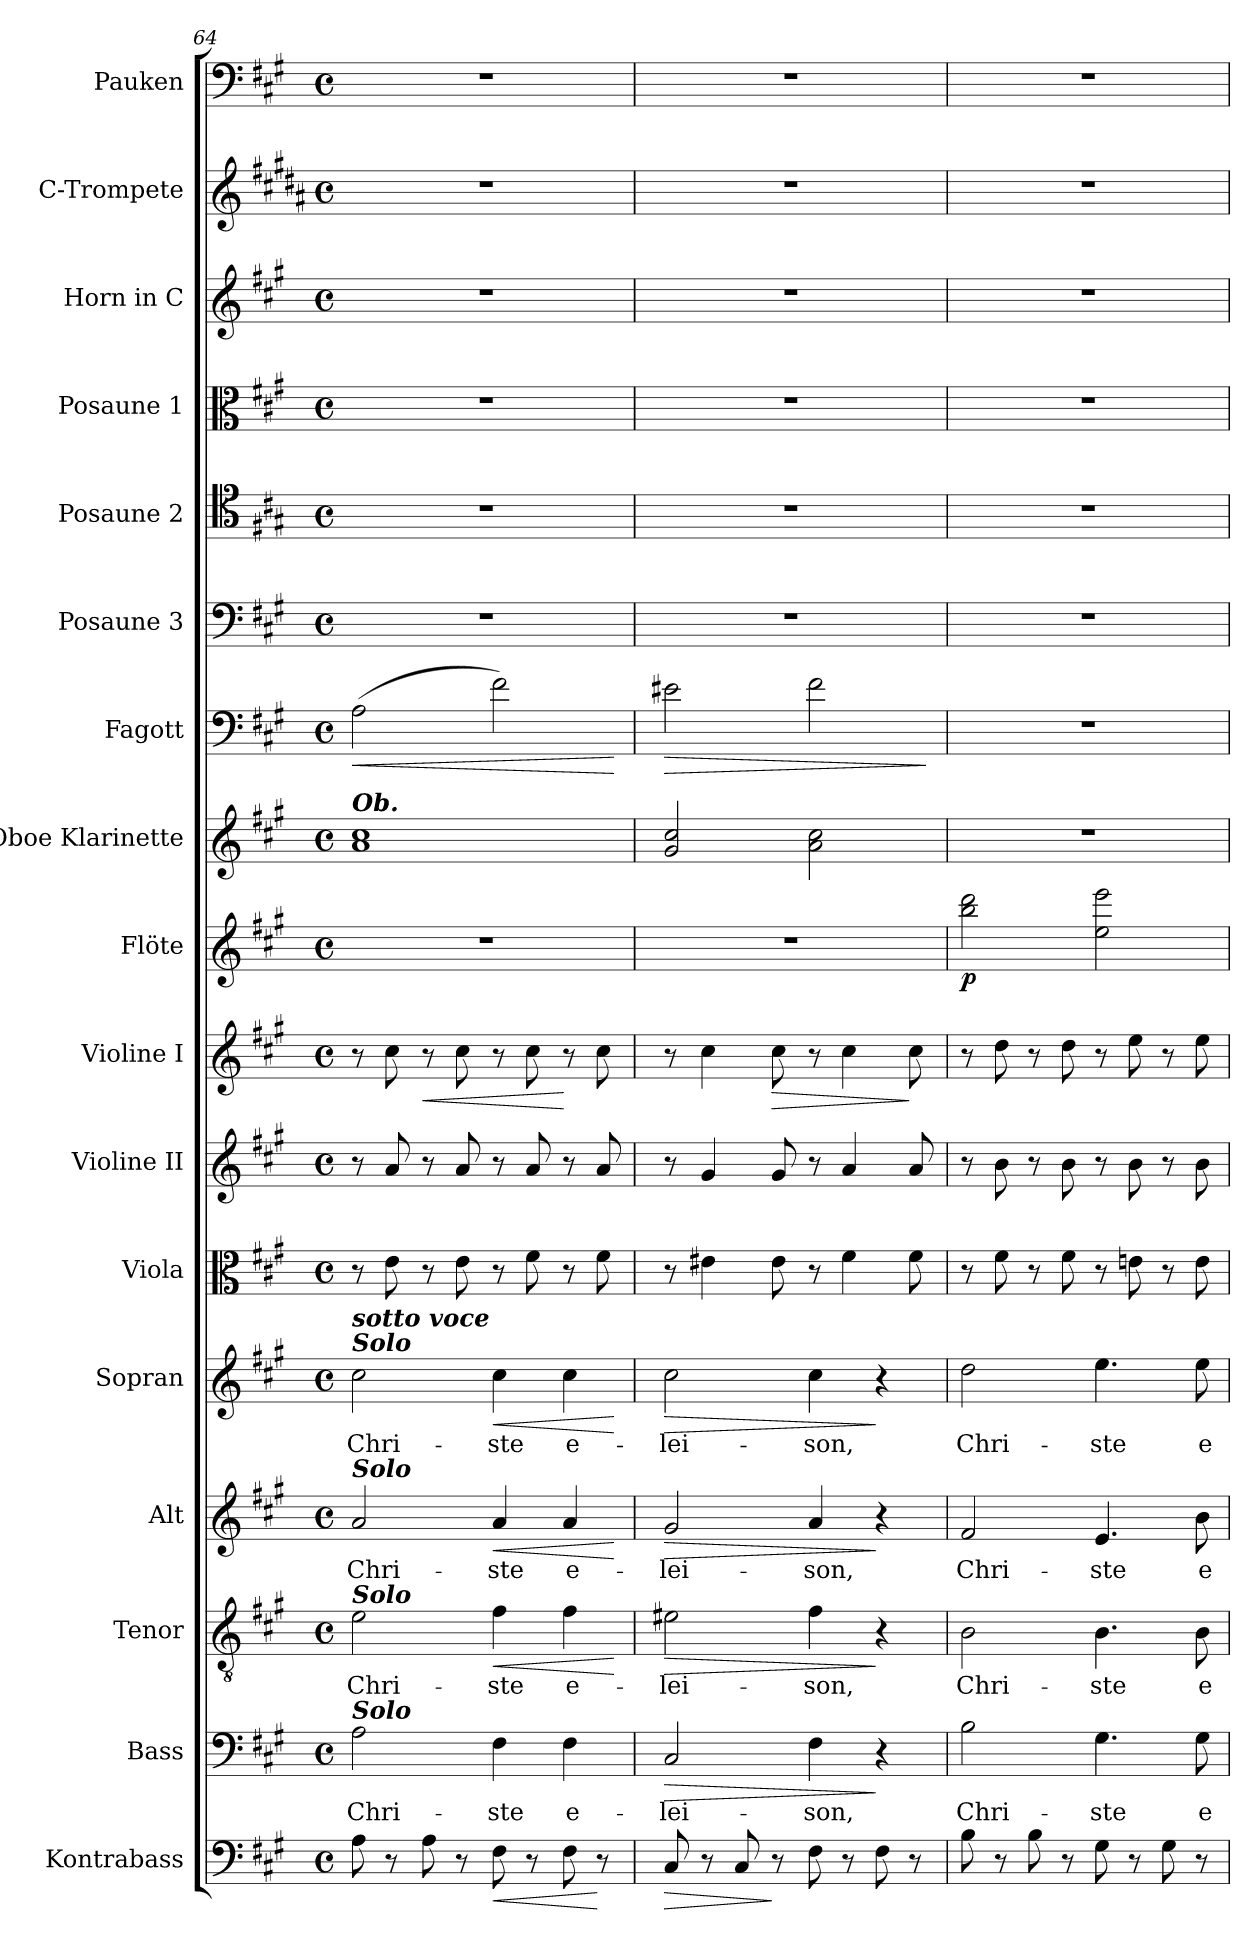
**kern	**dynam	**kern	**text	**dynam	**kern	**text	**dynam	**kern	**text	**dynam	**kern	**text	**dynam	**kern	**kern	**kern	**dynam	**kern	**dynam	**kern	**kern	**dynam	**kern	**kern	**kern	**kern	**kern	**kern
*part17	*part17	*part16	*part16	*part16	*part15	*part15	*part15	*part14	*part14	*part14	*part13	*part13	*part13	*part12	*part11	*part10	*part10	*part9	*part9	*part8	*part7	*part7	*part6	*part5	*part4	*part3	*part2	*part1
*staff17	*staff17	*staff16	*staff16	*staff16	*staff15	*staff15	*staff15	*staff14	*staff14	*staff14	*staff13	*staff13	*staff13	*staff12	*staff11	*staff10	*staff10	*staff9	*staff9	*staff8	*staff7	*staff7	*staff6	*staff5	*staff4	*staff3	*staff2	*staff1
*I"Kontrabass	*	*I"Bass	*	*	*I"Tenor	*	*	*I"Alt	*	*	*I"Sopran	*	*	*I"Viola	*I"Violine II	*I"Violine I	*	*I"Flöte	*	*I"Oboe Klarinette	*I"Fagott	*	*I"Posaune 3	*I"Posaune 2	*I"Posaune 1	*I"Horn in C	*I"C-Trompete	*I"Pauken
*I'Kb.	*	*I'B.	*	*	*I'T.	*	*	*I'A.	*	*	*I'S.	*	*	*I'Vla.	*I'Vl. II	*I'Vl. I	*	*I'Fl.	*	*I'Ob.	*I'Fg.	*	*I'Pos. 3	*I'Pos. 2	*I'Pos. 1	*I'Hrn.	*I'C Trp.	*I'Pk.
*clefF4	*	*clefF4	*	*	*clefGv2	*	*	*clefG2	*	*	*clefG2	*	*	*clefC3	*clefG2	*clefG2	*	*clefG2	*	*clefG2	*clefF4	*	*clefF4	*clefC4	*clefC3	*clefG2	*clefG2	*clefF4
*ITrd7c12	*	*	*	*	*	*	*	*	*	*	*	*	*	*	*	*	*	*	*	*	*	*	*	*	*	*ITrd7c12	*ITrd1c2	*
*k[f#c#g#]	*	*k[f#c#g#]	*	*	*k[f#c#g#]	*	*	*k[f#c#g#]	*	*	*k[f#c#g#]	*	*	*k[f#c#g#]	*k[f#c#g#]	*k[f#c#g#]	*	*k[f#c#g#]	*	*k[f#c#g#]	*k[f#c#g#]	*	*k[f#c#g#]	*k[f#c#g#]	*k[f#c#g#]	*k[f#c#g#]	*k[f#c#g#]	*k[f#c#g#]
*A:	*	*A:	*	*	*A:	*	*	*A:	*	*	*A:	*	*	*A:	*A:	*A:	*	*A:	*	*A:	*A:	*	*A:	*A:	*A:	*A:	*A:	*A:
*M4/4	*	*M4/4	*	*	*M4/4	*	*	*M4/4	*	*	*M4/4	*	*	*M4/4	*M4/4	*M4/4	*	*M4/4	*	*M4/4	*M4/4	*	*M4/4	*M4/4	*M4/4	*M4/4	*M4/4	*M4/4
*met(c)	*	*met(c)	*	*	*met(c)	*	*	*met(c)	*	*	*met(c)	*	*	*met(c)	*met(c)	*met(c)	*	*met(c)	*	*met(c)	*met(c)	*	*met(c)	*met(c)	*met(c)	*met(c)	*met(c)	*met(c)
=64	=64	=64	=64	=64	=64	=64	=64	=64	=64	=64	=64	=64	=64	=64	=64	=64	=64	=64	=64	=64	=64	=64	=64	=64	=64	=64	=64	=64
!	!	!	!	!	!	!	!	!	!	!	!	!	!	!	!	!	!	!	!	!LO:TX:a:Bi:t=Ob.	!	!	!	!	!	!	!	!
!	!	!	!	!	!	!	!	!	!	!	!LO:TX:a:Bi:t=Solo	!	!	!	!	!	!	!	!	!	!	!	!	!	!	!	!	!
!	!	!	!	!	!	!	!	!	!	!	!LO:TX:a:Bi:t=sotto voce	!	!	!	!	!	!	!	!	!	!	!	!	!	!	!	!	!
!	!	!	!	!	!	!	!	!LO:TX:a:Bi:t=Solo	!	!	!	!	!	!	!	!	!	!	!	!	!	!	!	!	!	!	!	!
!	!	!	!	!	!LO:TX:a:Bi:t=Solo	!	!	!	!	!	!	!	!	!	!	!	!	!	!	!	!	!	!	!	!	!	!	!
!	!	!LO:TX:a:Bi:t=Solo	!	!	!	!	!	!	!	!	!	!	!	!	!	!	!	!	!	!	!	!	!	!	!	!	!	!
!	!	!	!LO:LY:b	!	!	!LO:LY:b	!	!	!LO:LY:b	!	!	!LO:LY:b	!	!	!	!	!	!	!	!	!	!LO:HP:b	!	!	!	!	!	!
8AA\	.	2A\	Chri-	.	2e\	Chri-	.	2a/	Chri-	.	2cc#\	Chri-	.	8r	8r	8r	.	1r	.	1a 1cc#	(>2A\	<	1r	1r	1r	1r	1r	1r
8r	.	.	.	.	.	.	.	.	.	.	.	.	.	8e\	8a/	8cc#\	.	.	.	.	.	.	.	.	.	.	.	.
!	!	!	!	!	!	!	!	!	!	!	!	!	!	!	!	!	!LO:HP:b	!	!	!	!	!	!	!	!	!	!	!
8AA\	.	.	.	.	.	.	.	.	.	.	.	.	.	8r	8r	8r	<	.	.	.	.	.	.	.	.	.	.	.
8r	.	.	.	.	.	.	.	.	.	.	.	.	.	8e\	8a/	8cc#\	.	.	.	.	.	.	.	.	.	.	.	.
!	!LO:HP:b	!	!LO:LY:b	!	!	!LO:LY:b	!LO:HP:b	!	!LO:LY:b	!LO:HP:b	!	!LO:LY:b	!LO:HP:b	!	!	!	!	!	!	!	!	!	!	!	!	!	!	!
8FF#\	<	4F#\	-ste	.	4f#\	-ste	<	4a/	-ste	<	4cc#\	-ste	<	8r	8r	8r	.	.	.	.	2f#\)	.	.	.	.	.	.	.
8r	.	.	.	.	.	.	.	.	.	.	.	.	.	8f#\	8a/	8cc#\	.	.	.	.	.	.	.	.	.	.	.	.
!	!	!	!LO:LY:b	!	!	!LO:LY:b	!	!	!LO:LY:b	!	!	!LO:LY:b	!	!	!	!	!	!	!	!	!	!	!	!	!	!	!	!
8FF#\	.	4F#\	e-	.	4f#\	e-	.	4a/	e-	.	4cc#\	e-	.	8r	8r	8r	[	.	.	.	.	.	.	.	.	.	.	.
8r	[	.	.	.	.	.	.	.	.	.	.	.	.	8f#\	8a/	8cc#\	.	.	.	.	.	.	.	.	.	.	.	.
.	.	.	.	.	.	.	[	.	.	[	.	.	[	.	.	.	.	.	.	.	.	[	.	.	.	.	.	.
=65	=65	=65	=65	=65	=65	=65	=65	=65	=65	=65	=65	=65	=65	=65	=65	=65	=65	=65	=65	=65	=65	=65	=65	=65	=65	=65	=65	=65
!	!LO:HP:b	!	!LO:LY:b	!LO:HP:b	!	!LO:LY:b	!LO:HP:b	!	!LO:LY:b	!LO:HP:b	!	!LO:LY:b	!LO:HP:b	!	!	!	!	!	!	!	!	!LO:HP:b	!	!	!	!	!	!
8CC#/	>	2C#/	-lei-	>	2e#X\	-lei-	>	2g#/	-lei-	>	2cc#\	-lei-	>	8r	8r	8r	.	1r	.	2g#/ 2cc#/	2e#X\	>	1r	1r	1r	1r	1r	1r
8r	.	.	.	.	.	.	.	.	.	.	.	.	.	4e#X\	4g#/	4cc#\	.	.	.	.	.	.	.	.	.	.	.	.
8CC#/	.	.	.	.	.	.	.	.	.	.	.	.	.	.	.	.	.	.	.	.	.	.	.	.	.	.	.	.
!	!	!	!	!	!	!	!	!	!	!	!	!	!	!	!	!	!LO:HP:b	!	!	!	!	!	!	!	!	!	!	!
8r	]	.	.	.	.	.	.	.	.	.	.	.	.	8e#\	8g#/	8cc#\	>	.	.	.	.	.	.	.	.	.	.	.
!	!	!	!LO:LY:b	!	!	!LO:LY:b	!	!	!LO:LY:b	!	!	!LO:LY:b	!	!	!	!	!	!	!	!	!	!	!	!	!	!	!	!
8FF#\	.	4F#\	-son,	.	4f#\	-son,	.	4a/	-son,	.	4cc#\	-son,	.	8r	8r	8r	.	.	.	2a\ 2cc#\	2f#\	.	.	.	.	.	.	.
8r	.	.	.	.	.	.	.	.	.	.	.	.	.	4f#\	4a/	4cc#\	.	.	.	.	.	.	.	.	.	.	.	.
8FF#\	.	4r	.	]	4r	.	]	4r	.	]	4r	.	]	.	.	.	.	.	.	.	.	.	.	.	.	.	.	.
8r	.	.	.	.	.	.	.	.	.	.	.	.	.	8f#\	8a/	8cc#\	]	.	.	.	.	.	.	.	.	.	.	.
.	.	.	.	.	.	.	.	.	.	.	.	.	.	.	.	.	.	.	.	.	.	]	.	.	.	.	.	.
=66	=66	=66	=66	=66	=66	=66	=66	=66	=66	=66	=66	=66	=66	=66	=66	=66	=66	=66	=66	=66	=66	=66	=66	=66	=66	=66	=66	=66
!	!	!	!LO:LY:b	!	!	!LO:LY:b	!	!	!LO:LY:b	!	!	!LO:LY:b	!	!	!	!	!	!	!LO:DY:b	!	!	!	!	!	!	!	!	!
8BB\	.	2B\	Chri-	.	2B\	Chri-	.	2f#/	Chri-	.	2dd\	Chri-	.	8r	8r	8r	.	2bb\ 2ddd\	p	1r	1r	.	1r	1r	1r	1r	1r	1r
8r	.	.	.	.	.	.	.	.	.	.	.	.	.	8f#\	8b\	8dd\	.	.	.	.	.	.	.	.	.	.	.	.
8BB\	.	.	.	.	.	.	.	.	.	.	.	.	.	8r	8r	8r	.	.	.	.	.	.	.	.	.	.	.	.
8r	.	.	.	.	.	.	.	.	.	.	.	.	.	8f#\	8b\	8dd\	.	.	.	.	.	.	.	.	.	.	.	.
!	!	!	!LO:LY:b	!	!	!LO:LY:b	!	!	!LO:LY:b	!	!	!LO:LY:b	!	!	!	!	!	!	!	!	!	!	!	!	!	!	!	!
8GG#\	.	4.G#\	-ste	.	4.B\	-ste	.	4.e/	-ste	.	4.ee\	-ste	.	8r	8r	8r	.	2ee\ 2eee\	.	.	.	.	.	.	.	.	.	.
8r	.	.	.	.	.	.	.	.	.	.	.	.	.	8en\	8b\	8ee\	.	.	.	.	.	.	.	.	.	.	.	.
8GG#\	.	.	.	.	.	.	.	.	.	.	.	.	.	8r	8r	8r	.	.	.	.	.	.	.	.	.	.	.	.
!	!	!	!LO:LY:b	!	!	!LO:LY:b	!	!	!LO:LY:b	!	!	!LO:LY:b	!	!	!	!	!	!	!	!	!	!	!	!	!	!	!	!
8r	.	8G#\	e-	.	8B\	e-	.	8b\	e-	.	8ee\	e-	.	8e\	8b\	8ee\	.	.	.	.	.	.	.	.	.	.	.	.
=	=	=	=	=	=	=	=	=	=	=	=	=	=	=	=	=	=	=	=	=	=	=	=	=	=	=	=	=
*-	*-	*-	*-	*-	*-	*-	*-	*-	*-	*-	*-	*-	*-	*-	*-	*-	*-	*-	*-	*-	*-	*-	*-	*-	*-	*-	*-	*-
